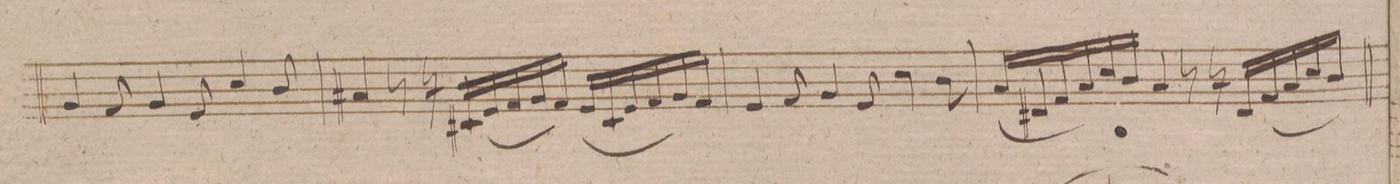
**kern	**dynam
*I"Violino 2do	*
*clefG2	*
*k[f#]	*
*M9/8	*
4g/	.
8f#/	.
4g/	.
8e/	.
4cc/	.
8b/	.
=74	=74
4a#X/	.
8r	.
16r	.
(16c#X/LL	.
16e/	.
16f#/	.
16g/	.
16f#/JJ)	.
(16e/LL	.
16c#/	.
16e/	.
16f#/	.
16g/	.
16f#/JJ)	.
=75	=75
4e/	.
8f#/	.
4g/	.
8e/	.
4cc\	.
8b\	.
=76	=76
(16a/LL	.
16d#X/	.
16f#/	.
16a/	.
16cc/	.
16b/JJ)	.
4a/	.
8r	.
16r	.
(16d#/LL	.
16f#/	.
16a/	.
16cc/	.
16b/JJ)	.
=77	=77
*-	*-
